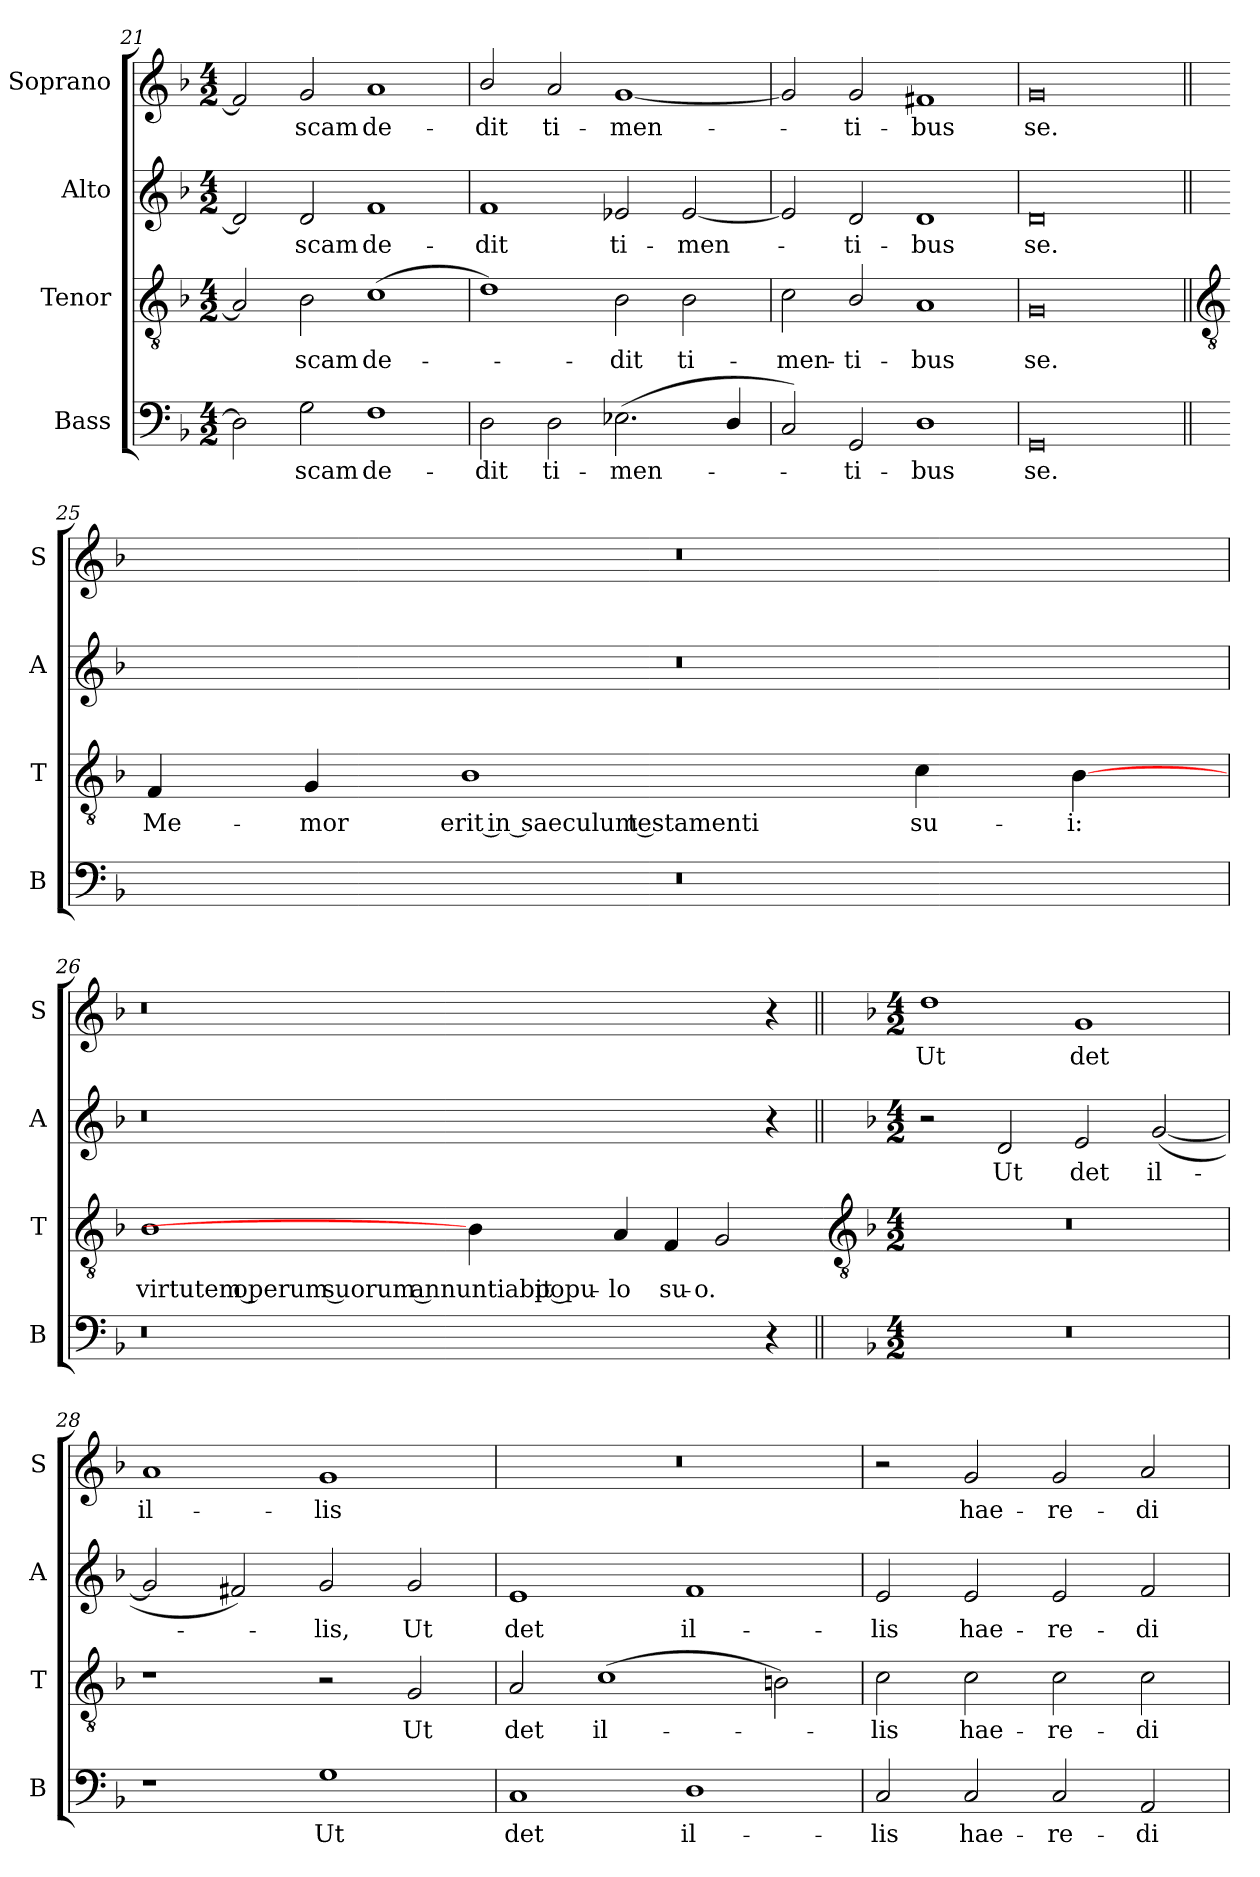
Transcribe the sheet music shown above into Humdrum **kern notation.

**kern	**text	**kern	**text	**kern	**text	**kern	**text
*part4	*part4	*part3	*part3	*part2	*part2	*part1	*part1
*staff4	*staff4	*staff3	*staff3	*staff2	*staff2	*staff1	*staff1
*I"Bass	*	*I"Tenor	*	*I"Alto	*	*I"Soprano	*
*I'B	*	*I'T	*	*I'A	*	*I'S	*
*clefF4	*	*clefGv2	*	*clefG2	*	*clefG2	*
*k[b-]	*	*k[b-]	*	*k[b-]	*	*k[b-]	*
*F:	*	*F:	*	*F:	*	*F:	*
*M4/2	*	*M4/2	*	*M4/2	*	*M4/2	*
=21	=21	=21	=21	=21	=21	=21	=21
2D]	.	2A]	.	2d]	.	2f]	.
!	!LO:LY:b	!	!LO:LY:b	!	!LO:LY:b	!	!LO:LY:b
2G	scam	2B-	scam	2d	scam	2g	scam
!	!LO:LY:b	!	!LO:LY:b	!	!LO:LY:b	!	!LO:LY:b
1F	de-	(>1c	de-	1f	de-	1a	de-
=22	=22	=22	=22	=22	=22	=22	=22
!	!LO:LY:b	!	!	!	!LO:LY:b	!	!LO:LY:b
2D	-dit	1d)	.	1f	-dit	2b-/	-dit
!	!LO:LY:b	!	!	!	!	!	!LO:LY:b
2D	ti-	.	.	.	.	2a	ti-
!	!LO:LY:b	!	!LO:LY:b	!	!LO:LY:b	!	!LO:LY:b
(<2.E-X	-men-	2B-	dit	2e-X	ti-	[1g	-men-
!	!	!	!LO:LY:b	!	!LO:LY:b	!	!
.	.	2B-	ti-	[2e-	-men-	.	.
4D/	.	.	.	.	.	.	.
=23	=23	=23	=23	=23	=23	=23	=23
!	!	!	!LO:LY:b	!	!	!	!
2C)	.	2c	-men-	2e-]	.	2g]	.
!	!LO:LY:b	!	!LO:LY:b	!	!LO:LY:b	!	!LO:LY:b
2GG	ti-	2B-/	-ti-	2d	ti-	2g	ti-
!	!LO:LY:b	!	!LO:LY:b	!	!LO:LY:b	!	!LO:LY:b
1D	-bus	1A	-bus	1d	-bus	1f#X	-bus
=24	=24	=24	=24	=24	=24	=24	=24
!	!LO:LY:b	!	!LO:LY:b	!	!LO:LY:b	!	!LO:LY:b
0GG	se.	0G	se.	0d	se.	0g	se.
!!LO:LB:g=z
=25||	=25||	=25||	=25||	=25||	=25||	=25||	=25||
*	*	*clefGv2	*	*	*	*	*
!	!	!	!LO:LY:b	!	!	!	!
0r	.	4F	Me-	0r	.	0r	.
!	!	!	!LO:LY:b	!	!	!	!
.	.	4G	-mor	.	.	.	.
!	!	!	!LO:LY:b	!	!	!	!
.	.	1B-	erit in saeculum testamenti	.	.	.	.
!	!	!	!LO:LY:b	!	!	!	!
.	.	4c	su-	.	.	.	.
!	!	!	!LO:LY:b	!	!	!	!
.	.	[4B-	-i:	.	.	.	.
=26	=26	=26	=26	=26	=26	=26	=26
!	!	!	!LO:LY:b	!	!	!	!
0r	.	1B-	virtutem operum suorum annuntiabit popu-	0r	.	0r	.
.	.	4B-]	.	.	.	.	.
!	!	!	!LO:LY:b	!	!	!	!
.	.	4A	-lo	.	.	.	.
!	!	!	!LO:LY:b	!	!	!	!
.	.	4F	su-	.	.	.	.
!	!	!	!LO:LY:b	!	!	!	!
.	.	2G	-o.	.	.	.	.
4r	.	.	.	4r	.	4r	.
!!LO:LB:g=z
=27||	=27||	=27-	=27||	=27||	=27||	=27||	=27||
*	*	*clefGv2	*	*	*	*	*
*k[b-]	*	*	*	*k[b-]	*	*k[b-]	*
*F:	*	*	*	*F:	*	*F:	*
*M4/2	*	*M4/2	*	*M4/2	*	*M4/2	*
!	!	!	!	!	!	!	!LO:LY:b
0r	.	0r	.	2r	.	1dd	Ut
!	!	!	!	!	!LO:LY:b	!	!
.	.	.	.	2d	Ut	.	.
!	!	!	!	!	!LO:LY:b	!	!LO:LY:b
.	.	.	.	2e	det	1g	det
!	!	!	!	!	!LO:LY:b	!	!
.	.	.	.	(<[2g	il-	.	.
=28	=28	=28	=28	=28	=28	=28	=28
!	!	!	!	!	!	!	!LO:LY:b
1r	.	1r	.	2g]	.	1a	il-
.	.	.	.	2f#X)	.	.	.
!	!LO:LY:b	!	!	!	!LO:LY:b	!	!LO:LY:b
1G	Ut	2r	.	2g	lis,	1g	-lis
!	!	!	!LO:LY:b	!	!LO:LY:b	!	!
.	.	2G	Ut	2g	Ut	.	.
=29	=29	=29	=29	=29	=29	=29	=29
!	!LO:LY:b	!	!LO:LY:b	!	!LO:LY:b	!	!
1C	det	2A	det	1e	det	0r	.
!	!	!	!LO:LY:b	!	!	!	!
.	.	(>1c	il-	.	.	.	.
!	!LO:LY:b	!	!	!	!LO:LY:b	!	!
1D	il-	.	.	1f	il-	.	.
.	.	2Bn)	.	.	.	.	.
=30	=30	=30	=30	=30	=30	=30	=30
!	!LO:LY:b	!	!LO:LY:b	!	!LO:LY:b	!	!
2C	-lis	2c	lis	2e	-lis	2r	.
!	!LO:LY:b	!	!LO:LY:b	!	!LO:LY:b	!	!LO:LY:b
2C	hae-	2c	hae-	2e	hae-	2g	hae-
!	!LO:LY:b	!	!LO:LY:b	!	!LO:LY:b	!	!LO:LY:b
2C	-re-	2c	-re-	2e	-re-	2g	-re-
!	!LO:LY:b	!	!LO:LY:b	!	!LO:LY:b	!	!LO:LY:b
2AA	-di-	2c	-di-	2f	-di-	2a	-di-
=	=	=	=	=	=	=	=
*-	*-	*-	*-	*-	*-	*-	*-
